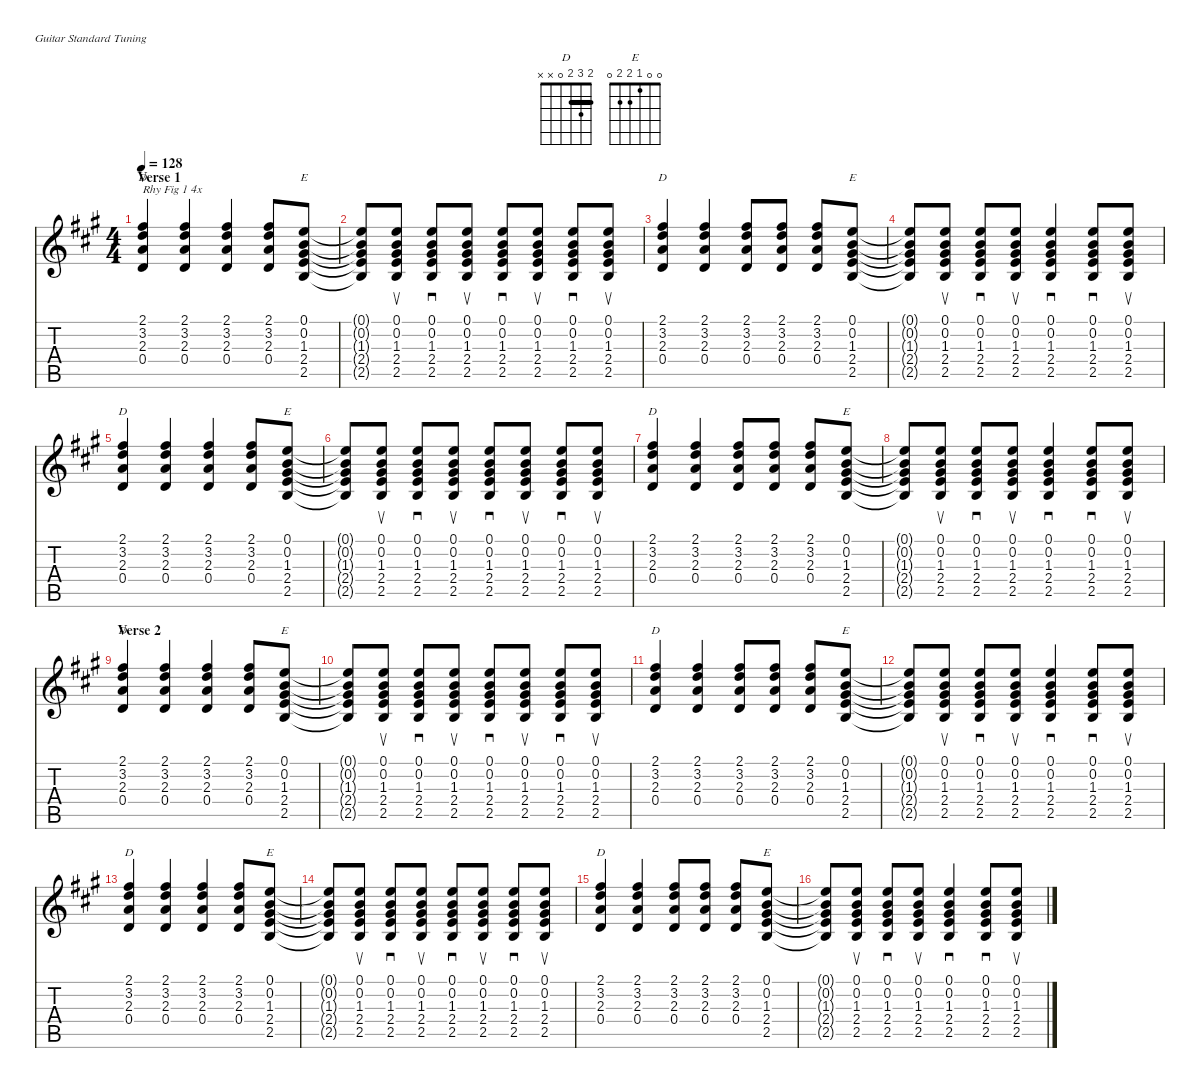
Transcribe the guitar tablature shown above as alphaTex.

\defaultSystemsLayout 4
\hideDynamics
\bracketExtendMode nobrackets
\singleTrackTrackNamePolicy hidden
\multiTrackTrackNamePolicy hidden
\firstSystemTrackNameMode fullname
\firstSystemTrackNameOrientation horizontal
\otherSystemsTrackNameOrientation horizontal
\track ("Steel Guitar" "S-Gt") {defaultSystemsLayout 4 instrument acousticguitarsteel}
\staff {score tabs}
\tuning (E4 B3 G3 D3 A2 E2)
\chord ("D" 2 3 2 0 x x) {showfingering false barre 2}
\chord ("E" 0 0 1 2 2 0) {showfingering false}
\ts (4 4)
\section ("" "Verse 1")
\tempo 128
\clef g2
\ks a
(2.1{acc #} 3.2{acc forcenatural} 2.3{acc forcenatural} 0.4{acc forcenatural}).4{ch "D" txt "Rhy Fig 1 4x" dy f beam Up} (2.1{acc #} 3.2{acc forcenatural} 2.3{acc forcenatural} 0.4{acc forcenatural}).4{beam Up} (2.1{acc #} 3.2{acc forcenatural} 2.3{acc forcenatural} 0.4{acc forcenatural}).4{beam Up} (2.1{acc #} 3.2{acc forcenatural} 2.3{acc forcenatural} 0.4{acc forcenatural}).8{beam Up} (0.1{acc forcenatural} 0.2{acc forcenatural} 1.3{acc #} 2.4{acc forcenatural} 2.5{acc forcenatural}).8{ch "E" beam Up} |
(2.5{t acc forcenatural} 2.4{t acc forcenatural} 1.3{t acc #} 0.2{t acc forcenatural} 0.1{t acc forcenatural}).8{beam Up} (0.1{acc forcenatural} 0.2{acc forcenatural} 1.3{acc #} 2.4{acc forcenatural} 2.5{acc forcenatural}).8{su beam Up} (0.1{acc forcenatural} 0.2{acc forcenatural} 1.3{acc #} 2.4{acc forcenatural} 2.5{acc forcenatural}).8{sd beam Up} (0.1{acc forcenatural} 0.2{acc forcenatural} 1.3{acc #} 2.4{acc forcenatural} 2.5{acc forcenatural}).8{su beam Up} (0.1{acc forcenatural} 0.2{acc forcenatural} 1.3{acc #} 2.4{acc forcenatural} 2.5{acc forcenatural}).8{sd beam Up} (0.1{acc forcenatural} 0.2{acc forcenatural} 1.3{acc #} 2.4{acc forcenatural} 2.5{acc forcenatural}).8{su beam Up} (0.1{acc forcenatural} 0.2{acc forcenatural} 1.3{acc #} 2.4{acc forcenatural} 2.5{acc forcenatural}).8{sd beam Up} (0.1{acc forcenatural} 0.2{acc forcenatural} 1.3{acc #} 2.4{acc forcenatural} 2.5{acc forcenatural}).8{su beam Up} |
(2.1{acc #} 3.2{acc forcenatural} 2.3{acc forcenatural} 0.4{acc forcenatural}).4{ch "D" beam Up} (2.1{acc #} 3.2{acc forcenatural} 2.3{acc forcenatural} 0.4{acc forcenatural}).4{beam Up} (2.1{acc #} 3.2{acc forcenatural} 2.3{acc forcenatural} 0.4{acc forcenatural}).8{beam Up} (2.1{acc #} 3.2{acc forcenatural} 2.3{acc forcenatural} 0.4{acc forcenatural}).8{beam Up} (2.1{acc #} 3.2{acc forcenatural} 2.3{acc forcenatural} 0.4{acc forcenatural}).8{beam Up} (0.1{acc forcenatural} 0.2{acc forcenatural} 1.3{acc #} 2.4{acc forcenatural} 2.5{acc forcenatural}).8{ch "E" beam Up} |
(2.5{t acc forcenatural} 2.4{t acc forcenatural} 1.3{t acc #} 0.2{t acc forcenatural} 0.1{t acc forcenatural}).8{beam Up} (0.1{acc forcenatural} 0.2{acc forcenatural} 1.3{acc #} 2.4{acc forcenatural} 2.5{acc forcenatural}).8{su beam Up} (0.1{acc forcenatural} 0.2{acc forcenatural} 1.3{acc #} 2.4{acc forcenatural} 2.5{acc forcenatural}).8{sd beam Up} (0.1{acc forcenatural} 0.2{acc forcenatural} 1.3{acc #} 2.4{acc forcenatural} 2.5{acc forcenatural}).8{su beam Up} (0.1{acc forcenatural} 0.2{acc forcenatural} 1.3{acc #} 2.4{acc forcenatural} 2.5{acc forcenatural}).4{sd beam Up} (0.1{acc forcenatural} 0.2{acc forcenatural} 1.3{acc #} 2.4{acc forcenatural} 2.5{acc forcenatural}).8{sd beam Up} (0.1{acc forcenatural} 0.2{acc forcenatural} 1.3{acc #} 2.4{acc forcenatural} 2.5{acc forcenatural}).8{su beam Up} |
(2.1{acc #} 3.2{acc forcenatural} 2.3{acc forcenatural} 0.4{acc forcenatural}).4{ch "D" beam Up} (2.1{acc #} 3.2{acc forcenatural} 2.3{acc forcenatural} 0.4{acc forcenatural}).4{beam Up} (2.1{acc #} 3.2{acc forcenatural} 2.3{acc forcenatural} 0.4{acc forcenatural}).4{beam Up} (2.1{acc #} 3.2{acc forcenatural} 2.3{acc forcenatural} 0.4{acc forcenatural}).8{beam Up} (0.1{acc forcenatural} 0.2{acc forcenatural} 1.3{acc #} 2.4{acc forcenatural} 2.5{acc forcenatural}).8{ch "E" beam Up} |
(2.5{t acc forcenatural} 2.4{t acc forcenatural} 1.3{t acc #} 0.2{t acc forcenatural} 0.1{t acc forcenatural}).8{beam Up} (0.1{acc forcenatural} 0.2{acc forcenatural} 1.3{acc #} 2.4{acc forcenatural} 2.5{acc forcenatural}).8{su beam Up} (0.1{acc forcenatural} 0.2{acc forcenatural} 1.3{acc #} 2.4{acc forcenatural} 2.5{acc forcenatural}).8{sd beam Up} (0.1{acc forcenatural} 0.2{acc forcenatural} 1.3{acc #} 2.4{acc forcenatural} 2.5{acc forcenatural}).8{su beam Up} (0.1{acc forcenatural} 0.2{acc forcenatural} 1.3{acc #} 2.4{acc forcenatural} 2.5{acc forcenatural}).8{sd beam Up} (0.1{acc forcenatural} 0.2{acc forcenatural} 1.3{acc #} 2.4{acc forcenatural} 2.5{acc forcenatural}).8{su beam Up} (0.1{acc forcenatural} 0.2{acc forcenatural} 1.3{acc #} 2.4{acc forcenatural} 2.5{acc forcenatural}).8{sd beam Up} (0.1{acc forcenatural} 0.2{acc forcenatural} 1.3{acc #} 2.4{acc forcenatural} 2.5{acc forcenatural}).8{su beam Up} |
(2.1{acc #} 3.2{acc forcenatural} 2.3{acc forcenatural} 0.4{acc forcenatural}).4{ch "D" beam Up} (2.1{acc #} 3.2{acc forcenatural} 2.3{acc forcenatural} 0.4{acc forcenatural}).4{beam Up} (2.1{acc #} 3.2{acc forcenatural} 2.3{acc forcenatural} 0.4{acc forcenatural}).8{beam Up} (2.1{acc #} 3.2{acc forcenatural} 2.3{acc forcenatural} 0.4{acc forcenatural}).8{beam Up} (2.1{acc #} 3.2{acc forcenatural} 2.3{acc forcenatural} 0.4{acc forcenatural}).8{beam Up} (0.1{acc forcenatural} 0.2{acc forcenatural} 1.3{acc #} 2.4{acc forcenatural} 2.5{acc forcenatural}).8{ch "E" beam Up} |
(2.5{t acc forcenatural} 2.4{t acc forcenatural} 1.3{t acc #} 0.2{t acc forcenatural} 0.1{t acc forcenatural}).8{beam Up} (0.1{acc forcenatural} 0.2{acc forcenatural} 1.3{acc #} 2.4{acc forcenatural} 2.5{acc forcenatural}).8{su beam Up} (0.1{acc forcenatural} 0.2{acc forcenatural} 1.3{acc #} 2.4{acc forcenatural} 2.5{acc forcenatural}).8{sd beam Up} (0.1{acc forcenatural} 0.2{acc forcenatural} 1.3{acc #} 2.4{acc forcenatural} 2.5{acc forcenatural}).8{su beam Up} (0.1{acc forcenatural} 0.2{acc forcenatural} 1.3{acc #} 2.4{acc forcenatural} 2.5{acc forcenatural}).4{sd beam Up} (0.1{acc forcenatural} 0.2{acc forcenatural} 1.3{acc #} 2.4{acc forcenatural} 2.5{acc forcenatural}).8{sd beam Up} (0.1{acc forcenatural} 0.2{acc forcenatural} 1.3{acc #} 2.4{acc forcenatural} 2.5{acc forcenatural}).8{su beam Up} |
\section ("" "Verse 2")
(2.1{acc #} 3.2{acc forcenatural} 2.3{acc forcenatural} 0.4{acc forcenatural}).4{ch "D" beam Up} (2.1{acc #} 3.2{acc forcenatural} 2.3{acc forcenatural} 0.4{acc forcenatural}).4{beam Up} (2.1{acc #} 3.2{acc forcenatural} 2.3{acc forcenatural} 0.4{acc forcenatural}).4{beam Up} (2.1{acc #} 3.2{acc forcenatural} 2.3{acc forcenatural} 0.4{acc forcenatural}).8{beam Up} (0.1{acc forcenatural} 0.2{acc forcenatural} 1.3{acc #} 2.4{acc forcenatural} 2.5{acc forcenatural}).8{ch "E" beam Up} |
(2.5{t acc forcenatural} 2.4{t acc forcenatural} 1.3{t acc #} 0.2{t acc forcenatural} 0.1{t acc forcenatural}).8{beam Up} (0.1{acc forcenatural} 0.2{acc forcenatural} 1.3{acc #} 2.4{acc forcenatural} 2.5{acc forcenatural}).8{su beam Up} (0.1{acc forcenatural} 0.2{acc forcenatural} 1.3{acc #} 2.4{acc forcenatural} 2.5{acc forcenatural}).8{sd beam Up} (0.1{acc forcenatural} 0.2{acc forcenatural} 1.3{acc #} 2.4{acc forcenatural} 2.5{acc forcenatural}).8{su beam Up} (0.1{acc forcenatural} 0.2{acc forcenatural} 1.3{acc #} 2.4{acc forcenatural} 2.5{acc forcenatural}).8{sd beam Up} (0.1{acc forcenatural} 0.2{acc forcenatural} 1.3{acc #} 2.4{acc forcenatural} 2.5{acc forcenatural}).8{su beam Up} (0.1{acc forcenatural} 0.2{acc forcenatural} 1.3{acc #} 2.4{acc forcenatural} 2.5{acc forcenatural}).8{sd beam Up} (0.1{acc forcenatural} 0.2{acc forcenatural} 1.3{acc #} 2.4{acc forcenatural} 2.5{acc forcenatural}).8{su beam Up} |
(2.1{acc #} 3.2{acc forcenatural} 2.3{acc forcenatural} 0.4{acc forcenatural}).4{ch "D" beam Up} (2.1{acc #} 3.2{acc forcenatural} 2.3{acc forcenatural} 0.4{acc forcenatural}).4{beam Up} (2.1{acc #} 3.2{acc forcenatural} 2.3{acc forcenatural} 0.4{acc forcenatural}).8{beam Up} (2.1{acc #} 3.2{acc forcenatural} 2.3{acc forcenatural} 0.4{acc forcenatural}).8{beam Up} (2.1{acc #} 3.2{acc forcenatural} 2.3{acc forcenatural} 0.4{acc forcenatural}).8{beam Up} (0.1{acc forcenatural} 0.2{acc forcenatural} 1.3{acc #} 2.4{acc forcenatural} 2.5{acc forcenatural}).8{ch "E" beam Up} |
(2.5{t acc forcenatural} 2.4{t acc forcenatural} 1.3{t acc #} 0.2{t acc forcenatural} 0.1{t acc forcenatural}).8{beam Up} (0.1{acc forcenatural} 0.2{acc forcenatural} 1.3{acc #} 2.4{acc forcenatural} 2.5{acc forcenatural}).8{su beam Up} (0.1{acc forcenatural} 0.2{acc forcenatural} 1.3{acc #} 2.4{acc forcenatural} 2.5{acc forcenatural}).8{sd beam Up} (0.1{acc forcenatural} 0.2{acc forcenatural} 1.3{acc #} 2.4{acc forcenatural} 2.5{acc forcenatural}).8{su beam Up} (0.1{acc forcenatural} 0.2{acc forcenatural} 1.3{acc #} 2.4{acc forcenatural} 2.5{acc forcenatural}).4{sd beam Up} (0.1{acc forcenatural} 0.2{acc forcenatural} 1.3{acc #} 2.4{acc forcenatural} 2.5{acc forcenatural}).8{sd beam Up} (0.1{acc forcenatural} 0.2{acc forcenatural} 1.3{acc #} 2.4{acc forcenatural} 2.5{acc forcenatural}).8{su beam Up} |
(2.1{acc #} 3.2{acc forcenatural} 2.3{acc forcenatural} 0.4{acc forcenatural}).4{ch "D" beam Up} (2.1{acc #} 3.2{acc forcenatural} 2.3{acc forcenatural} 0.4{acc forcenatural}).4{beam Up} (2.1{acc #} 3.2{acc forcenatural} 2.3{acc forcenatural} 0.4{acc forcenatural}).4{beam Up} (2.1{acc #} 3.2{acc forcenatural} 2.3{acc forcenatural} 0.4{acc forcenatural}).8{beam Up} (0.1{acc forcenatural} 0.2{acc forcenatural} 1.3{acc #} 2.4{acc forcenatural} 2.5{acc forcenatural}).8{ch "E" beam Up} |
(2.5{t acc forcenatural} 2.4{t acc forcenatural} 1.3{t acc #} 0.2{t acc forcenatural} 0.1{t acc forcenatural}).8{beam Up} (0.1{acc forcenatural} 0.2{acc forcenatural} 1.3{acc #} 2.4{acc forcenatural} 2.5{acc forcenatural}).8{su beam Up} (0.1{acc forcenatural} 0.2{acc forcenatural} 1.3{acc #} 2.4{acc forcenatural} 2.5{acc forcenatural}).8{sd beam Up} (0.1{acc forcenatural} 0.2{acc forcenatural} 1.3{acc #} 2.4{acc forcenatural} 2.5{acc forcenatural}).8{su beam Up} (0.1{acc forcenatural} 0.2{acc forcenatural} 1.3{acc #} 2.4{acc forcenatural} 2.5{acc forcenatural}).8{sd beam Up} (0.1{acc forcenatural} 0.2{acc forcenatural} 1.3{acc #} 2.4{acc forcenatural} 2.5{acc forcenatural}).8{su beam Up} (0.1{acc forcenatural} 0.2{acc forcenatural} 1.3{acc #} 2.4{acc forcenatural} 2.5{acc forcenatural}).8{sd beam Up} (0.1{acc forcenatural} 0.2{acc forcenatural} 1.3{acc #} 2.4{acc forcenatural} 2.5{acc forcenatural}).8{su beam Up} |
(2.1{acc #} 3.2{acc forcenatural} 2.3{acc forcenatural} 0.4{acc forcenatural}).4{ch "D" beam Up} (2.1{acc #} 3.2{acc forcenatural} 2.3{acc forcenatural} 0.4{acc forcenatural}).4{beam Up} (2.1{acc #} 3.2{acc forcenatural} 2.3{acc forcenatural} 0.4{acc forcenatural}).8{beam Up} (2.1{acc #} 3.2{acc forcenatural} 2.3{acc forcenatural} 0.4{acc forcenatural}).8{beam Up} (2.1{acc #} 3.2{acc forcenatural} 2.3{acc forcenatural} 0.4{acc forcenatural}).8{beam Up} (0.1{acc forcenatural} 0.2{acc forcenatural} 1.3{acc #} 2.4{acc forcenatural} 2.5{acc forcenatural}).8{ch "E" beam Up} |
(2.5{t acc forcenatural} 2.4{t acc forcenatural} 1.3{t acc #} 0.2{t acc forcenatural} 0.1{t acc forcenatural}).8{beam Up} (0.1{acc forcenatural} 0.2{acc forcenatural} 1.3{acc #} 2.4{acc forcenatural} 2.5{acc forcenatural}).8{su beam Up} (0.1{acc forcenatural} 0.2{acc forcenatural} 1.3{acc #} 2.4{acc forcenatural} 2.5{acc forcenatural}).8{sd beam Up} (0.1{acc forcenatural} 0.2{acc forcenatural} 1.3{acc #} 2.4{acc forcenatural} 2.5{acc forcenatural}).8{su beam Up} (0.1{acc forcenatural} 0.2{acc forcenatural} 1.3{acc #} 2.4{acc forcenatural} 2.5{acc forcenatural}).4{sd beam Up} (0.1{acc forcenatural} 0.2{acc forcenatural} 1.3{acc #} 2.4{acc forcenatural} 2.5{acc forcenatural}).8{sd beam Up} (0.1{acc forcenatural} 0.2{acc forcenatural} 1.3{acc #} 2.4{acc forcenatural} 2.5{acc forcenatural}).8{su beam Up}
